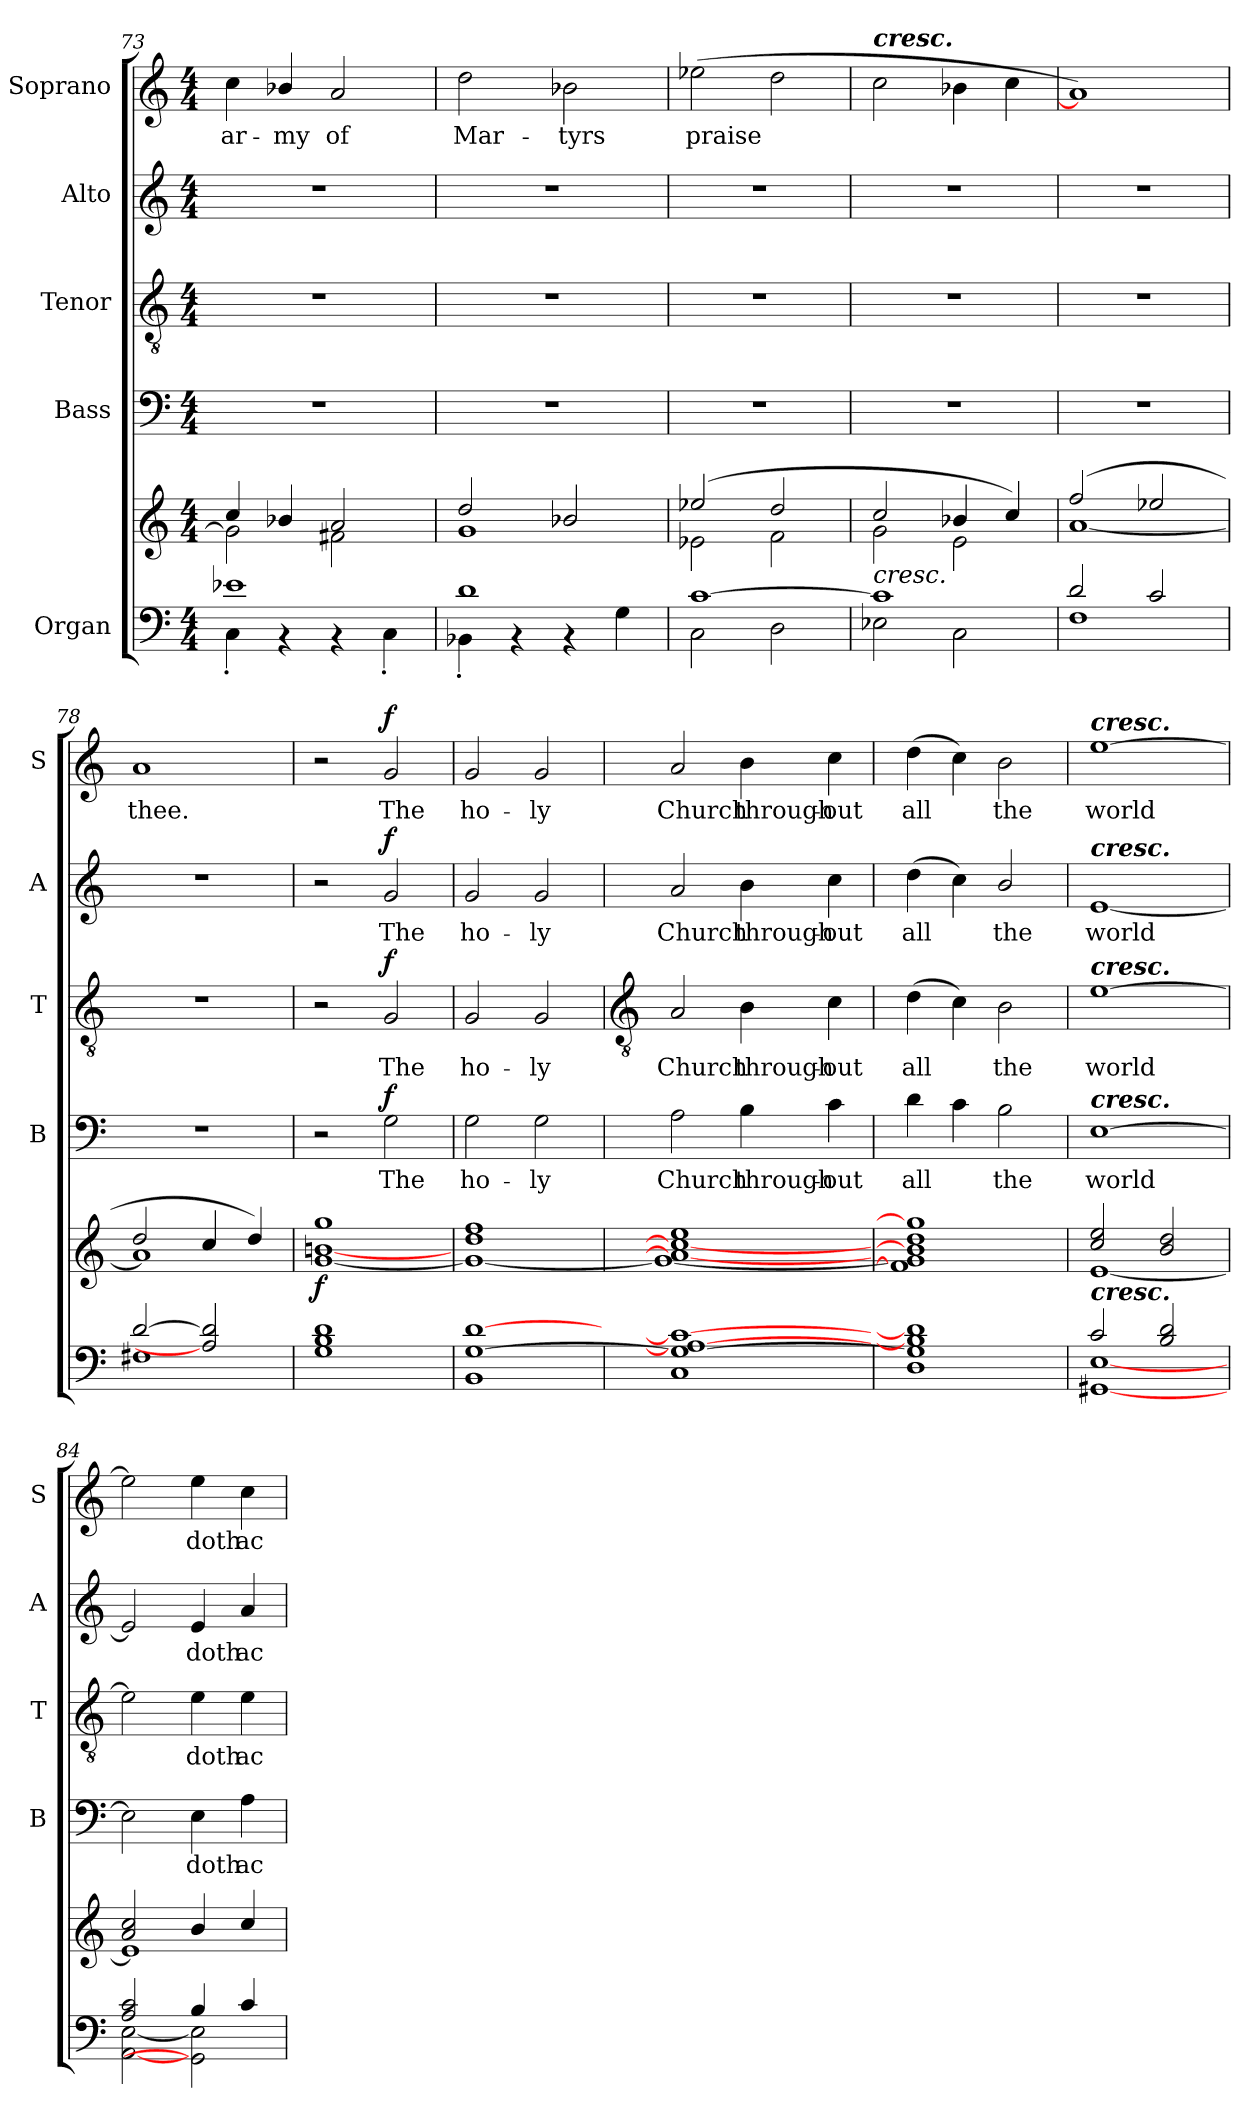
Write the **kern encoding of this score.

**kern	**kern	**dynam	**kern	**text	**dynam	**kern	**text	**dynam	**kern	**text	**dynam	**kern	**text	**dynam
*part5	*part5	*part5	*part4	*part4	*part4	*part3	*part3	*part3	*part2	*part2	*part2	*part1	*part1	*part1
*staff6	*staff5	*staff5/6	*staff4	*staff4	*staff4	*staff3	*staff3	*staff3	*staff2	*staff2	*staff2	*staff1	*staff1	*staff1
*I"Organ	*	*	*I"Bass	*	*	*I"Tenor	*	*	*I"Alto	*	*	*I"Soprano	*	*
*	*	*	*I'B	*	*	*I'T	*	*	*I'A	*	*	*I'S	*	*
*clefF4	*clefG2	*	*clefF4	*	*	*clefGv2	*	*	*clefG2	*	*	*clefG2	*	*
*k[]	*k[]	*	*k[]	*	*	*k[]	*	*	*k[]	*	*	*k[]	*	*
*C:	*C:	*	*C:	*	*	*C:	*	*	*C:	*	*	*C:	*	*
*M4/4	*M4/4	*	*M4/4	*	*	*M4/4	*	*	*M4/4	*	*	*M4/4	*	*
=73	=73	=73	=73	=73	=73	=73	=73	=73	=73	=73	=73	=73	=73	=73
*^	*^	*	*	*	*	*	*	*	*	*	*	*	*	*
!	!	!	!	!	!	!	!	!	!	!	!	!	!	!	!LO:LY:b	!
1e-X/	4C'\	4cc/	2g\]	.	1r	.	.	1r	.	.	1r	.	.	4cc	ar-	.
!	!	!	!	!	!	!	!	!	!	!	!	!	!	!	!LO:LY:b	!
.	4r	4b-X/	.	.	.	.	.	.	.	.	.	.	.	4b-X/	-my	.
!	!	!	!	!	!	!	!	!	!	!	!	!	!	!	!LO:LY:b	!
.	4r	2a/	2f#X\	.	.	.	.	.	.	.	.	.	.	2a	of	.
.	4C'\	.	.	.	.	.	.	.	.	.	.	.	.	.	.	.
=74	=74	=74	=74	=74	=74	=74	=74	=74	=74	=74	=74	=74	=74	=74	=74	=74
!	!	!	!	!	!	!	!	!	!	!	!	!	!	!	!LO:LY:b	!
1d/	4BB-X'\	2dd/	1g\	.	1r	.	.	1r	.	.	1r	.	.	2dd	Mar-	.
.	4r	.	.	.	.	.	.	.	.	.	.	.	.	.	.	.
!	!	!	!	!	!	!	!	!	!	!	!	!	!	!	!LO:LY:b	!
.	4r	2b-X/	.	.	.	.	.	.	.	.	.	.	.	2b-X	-tyrs	.
.	4G\	.	.	.	.	.	.	.	.	.	.	.	.	.	.	.
=75	=75	=75	=75	=75	=75	=75	=75	=75	=75	=75	=75	=75	=75	=75	=75	=75
!	!	!	!	!	!	!	!	!	!	!	!	!	!	!	!LO:LY:b	!
[1c/	2C\	(>2ee-X/	2e-X\	.	1r	.	.	1r	.	.	1r	.	.	(>2ee-X	praise	.
.	2D\	2dd/	2f\	.	.	.	.	.	.	.	.	.	.	2dd	.	.
=76	=76	=76	=76	=76	=76	=76	=76	=76	=76	=76	=76	=76	=76	=76	=76	=76
!	!	!	!	!	!	!	!	!	!	!	!	!	!	!LO:TX:a:Bi:t=cresc.	!	!
!LO:TX:a:i:t=cresc.	!	!	!	!	!	!	!	!	!	!	!	!	!	!	!	!
1c/]	2E-X\	2cc/	2g\	.	1r	.	.	1r	.	.	1r	.	.	2cc	.	.
.	2C\	4b-X/	2e\	.	.	.	.	.	.	.	.	.	.	4b-X	.	.
.	.	4cc/)	.	.	.	.	.	.	.	.	.	.	.	4cc	.	.
=77	=77	=77	=77	=77	=77	=77	=77	=77	=77	=77	=77	=77	=77	=77	=77	=77
2d/	1F\	(>2ff/	[1a\	.	1r	.	.	1r	.	.	1r	.	.	1a])	.	.
2c/	.	2ee-X/	.	.	.	.	.	.	.	.	.	.	.	.	.	.
=78	=78	=78	=78	=78	=78	=78	=78	=78	=78	=78	=78	=78	=78	=78	=78	=78
!	!	!	!	!	!	!	!	!	!	!	!	!	!	!	!LO:LY:b	!
[2d/	1F#X\	2dd/	1a\]	.	1r	.	.	1r	.	.	1r	.	.	1a	thee.	.
2A/] 2d/]	.	4cc/	.	.	.	.	.	.	.	.	.	.	.	.	.	.
.	.	4dd/)	.	.	.	.	.	.	.	.	.	.	.	.	.	.
=79	=79	=79	=79	=79	=79	=79	=79	=79	=79	=79	=79	=79	=79	=79	=79	=79
!	!	!	!	!LO:DY:b	!	!	!	!	!	!	!	!	!	!	!	!
1d/	1G\ 1B\	1gg/	[1g\ [1bn\	f	2r	.	.	2r	.	.	2r	.	.	2r	.	.
!	!	!	!	!	!	!LO:LY:b	!LO:DY:b	!	!LO:LY:b	!LO:DY:b	!	!LO:LY:b	!LO:DY:b	!	!LO:LY:b	!LO:DY:b
.	.	.	.	.	2G	The	f	2G	The	f	2g	The	f	2g	The	f
=80	=80	=80	=80	=80	=80	=80	=80	=80	=80	=80	=80	=80	=80	=80	=80	=80
!	!	!	!	!	!	!LO:LY:b	!	!	!LO:LY:b	!	!	!LO:LY:b	!	!	!LO:LY:b	!
[1G/ [1d/	1BB\	1dd/ 1ff/	1g\_	.	2G	ho-	.	2G	ho-	.	2g	ho-	.	2g	ho-	.
!	!	!	!	!	!	!LO:LY:b	!	!	!LO:LY:b	!	!	!LO:LY:b	!	!	!LO:LY:b	!
.	.	.	.	.	2G	-ly	.	2G	-ly	.	2g	-ly	.	2g	-ly	.
!!LO:LB:g=z
=81	=81	=81	=81	=81	=81	=81	=81	=81	=81	=81	=81	=81	=81	=81	=81	=81
*	*	*	*	*	*	*	*	*clefGv2	*	*	*	*	*	*	*	*
!	!	!	!	!	!	!LO:LY:b	!	!	!LO:LY:b	!	!	!LO:LY:b	!	!	!LO:LY:b	!
1G/_ 1A/_ 1c/_	1C\	1ee/	1g\_ 1a\_ 1cc\_	.	2A	Church	.	2A	Church	.	2a	Church	.	2a	Church	.
!	!	!	!	!	!	!LO:LY:b	!	!	!LO:LY:b	!	!	!LO:LY:b	!	!	!LO:LY:b	!
.	.	.	.	.	4B	through-	.	4B	through-	.	4b	through-	.	4b	through-	.
!	!	!	!	!	!	!LO:LY:b	!	!	!LO:LY:b	!	!	!LO:LY:b	!	!	!LO:LY:b	!
.	.	.	.	.	4c	-out	.	4c	-out	.	4cc	-out	.	4cc	-out	.
=82	=82	=82	=82	=82	=82	=82	=82	=82	=82	=82	=82	=82	=82	=82	=82	=82
!	!	!	!	!	!	!LO:LY:b	!	!	!LO:LY:b	!	!	!LO:LY:b	!	!	!LO:LY:b	!
1G/] 1B/] 1d/]	1D\	1dd/	1f\] 1g\] 1b\] 1gg\]	.	4d	all	.	(>4d	all	.	(>4dd	all	.	(>4dd	all	.
.	.	.	.	.	4c	.	.	4c)	.	.	4cc)	.	.	4cc)	.	.
!	!	!	!	!	!	!LO:LY:b	!	!	!LO:LY:b	!	!	!LO:LY:b	!	!	!LO:LY:b	!
.	.	.	.	.	2B	the	.	2B	the	.	2b/	the	.	2b	the	.
=83	=83	=83	=83	=83	=83	=83	=83	=83	=83	=83	=83	=83	=83	=83	=83	=83
!	!	!	!	!	!	!	!	!	!	!	!	!	!	!LO:TX:a:Bi:t=cresc.	!	!
!	!	!	!	!	!	!	!	!	!	!	!LO:TX:a:Bi:t=cresc.	!	!	!	!	!
!	!	!	!	!	!	!	!	!LO:TX:a:Bi:t=cresc.	!	!	!	!	!	!	!	!
!	!	!	!	!	!LO:TX:a:Bi:t=cresc.	!	!	!	!	!	!	!	!	!	!	!
!LO:TX:a:Bi:t=cresc.	!	!	!	!	!	!	!	!	!	!	!	!	!	!	!	!
!	!	!	!	!	!	!LO:LY:b	!	!	!LO:LY:b	!	!	!LO:LY:b	!	!	!LO:LY:b	!
2c/	[1GG#X\ [1E\	2cc/ 2ee/	[1e\	.	[1E	world	.	[1e	world	.	[1e	world	.	[1ee	world	.
2B/ 2d/	.	2b/ 2dd/	.	.	.	.	.	.	.	.	.	.	.	.	.	.
=84	=84	=84	=84	=84	=84	=84	=84	=84	=84	=84	=84	=84	=84	=84	=84	=84
2A/ 2c/	[2AA\ [2E\	2a/ 2cc/	1e\]	.	2E]	.	.	2e]	.	.	2e]	.	.	2ee]	.	.
!	!	!	!	!	!	!LO:LY:b	!	!	!LO:LY:b	!	!	!LO:LY:b	!	!	!LO:LY:b	!
4B/	2GGn\] 2E\]	4b/	.	.	4E	doth	.	4e	doth	.	4e	doth	.	4ee	doth	.
!	!	!	!	!	!	!LO:LY:b	!	!	!LO:LY:b	!	!	!LO:LY:b	!	!	!LO:LY:b	!
4c/	.	4cc/	.	.	4A	ac-	.	4e	ac-	.	4a	ac-	.	4cc	ac-	.
*v	*v	*	*	*	*	*	*	*	*	*	*	*	*	*	*	*
*	*v	*v	*	*	*	*	*	*	*	*	*	*	*	*	*
=	=	=	=	=	=	=	=	=	=	=	=	=	=	=
*-	*-	*-	*-	*-	*-	*-	*-	*-	*-	*-	*-	*-	*-	*-
